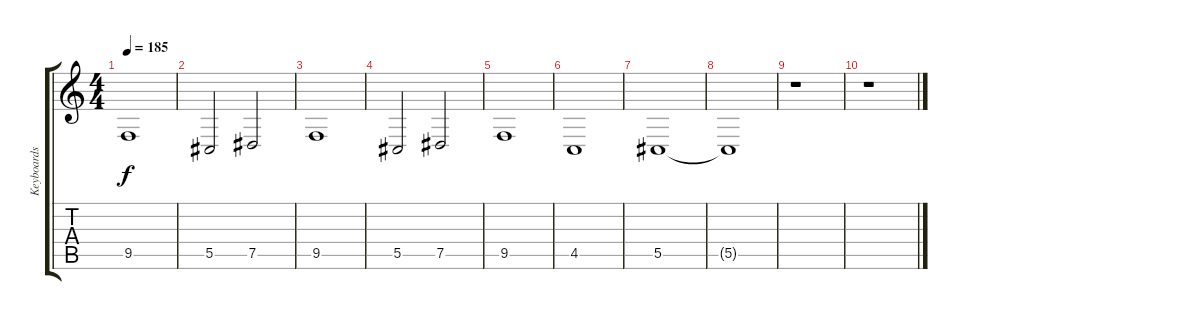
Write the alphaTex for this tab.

\track ("Keyboards 1" "Keyboards ") {instrument stringensemble1}
\staff {score tabs}
\tuning (Eb4 Bb3 Gb3 Db3 Ab2 Eb2) {hide}
\ts (4 4)
\section ("" "")
\tempo 185
\clef g2
\ks c
9.5.1{dy f} |
5.5.2 7.5.2 |
9.5.1 |
5.5.2 7.5.2 |
9.5.1 |
4.5.1 |
5.5.1 |
5.5{t}.1 |
r.1 |
r.1
